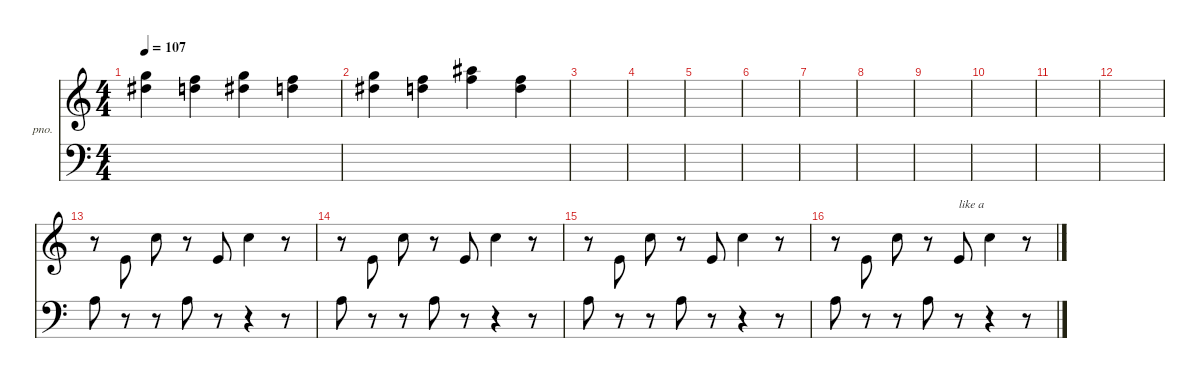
\defaultSystemsLayout 4
\hideDynamics
\bracketExtendMode nobrackets
\firstSystemTrackNameOrientation horizontal
\otherSystemsTrackNameOrientation horizontal
\track ("Acoustic Piano" "pno.") {defaultSystemsLayout 4 solo instrument acousticgrandpiano}
\staff {score}
\tuning (E4 B3 G3 D3 A2 E2)
\ts (4 4)
\tempo 107
\clef g2
\scale
1.093
\ks aminor
(11.1{acc #} 24.3).4{dy mf beam Down} (10.1 18.2).4{beam Down} (11.1{acc #} 20.2).4{beam Down} (10.1 18.2).4{beam Down} |
\scale
0.969 (11.1{acc #} 24.3).4{beam Down} (10.1 18.2).4{beam Down} (23.2{acc #} 22.3).4{beam Down} (18.2 10.1).4{beam Down} |
\scale
0.969 |
\scale
0.969 |
\scale
1.09695 |
\scale
0.967684 |
\scale
0.967684 |
\scale
0.967684 |
\scale
1.09695 |
\scale
0.967684 |
\scale
0.967684 |
\scale
0.967684 |
\scale
1.09695 r.8{beam Down} 5.2.8{dy f beam Up} 8.1.8{beam Down} r.8{beam Down} 5.2.8{beam Up} 8.1.4{beam Down} r.8{beam Down} |
\scale
0.967684 r.8{beam Down} 5.2.8{beam Up} 8.1.8{beam Down} r.8{beam Down} 5.2.8{beam Up} 8.1.4{beam Down} r.8{beam Down} |
\scale
0.967684 r.8{beam Down} 5.2.8{beam Up} 8.1.8{beam Down} r.8{beam Down} 5.2.8{beam Up} 8.1.4{beam Down} r.8{beam Down} |
\scale
0.967684 r.8{beam Down} 5.2.8{beam Up} 8.1.8{beam Down} r.8{beam Down} 5.2.8{txt "like a " beam Up} 8.1.4{beam Down} r.8{beam Down}
\staff {score}
\tuning (G2 D2 A1 E1 B0)
\clef f4
\ottava regular
\simile none
\scale
1.093
\ks aminor
|
\scale
0.969 |
\scale
0.969 |
\scale
0.969 |
\scale
1.09695 |
\scale
0.967684 |
\scale
0.967684 |
\scale
0.967684 |
\scale
1.09695 |
\scale
0.967684 |
\scale
0.967684 |
\scale
0.967684 |
\scale
1.09695 14.1.8{dy f beam Down} r.8{beam Down} r.8{beam Down} 19.2.8{beam Down} r.8{beam Down} r.4{beam Down} r.8{beam Down} |
\scale
0.967684 14.1.8{beam Down} r.8{beam Down} r.8{beam Down} 19.2.8{beam Down} r.8{beam Down} r.4{beam Down} r.8{beam Down} |
\scale
0.967684 14.1.8{beam Down} r.8{beam Down} r.8{beam Down} 19.2.8{beam Down} r.8{beam Down} r.4{beam Down} r.8{beam Down} |
\scale
0.967684 14.1.8{beam Down} r.8{beam Down} r.8{beam Down} 19.2.8{beam Down} r.8{beam Down} r.4{beam Down} r.8{beam Down}
